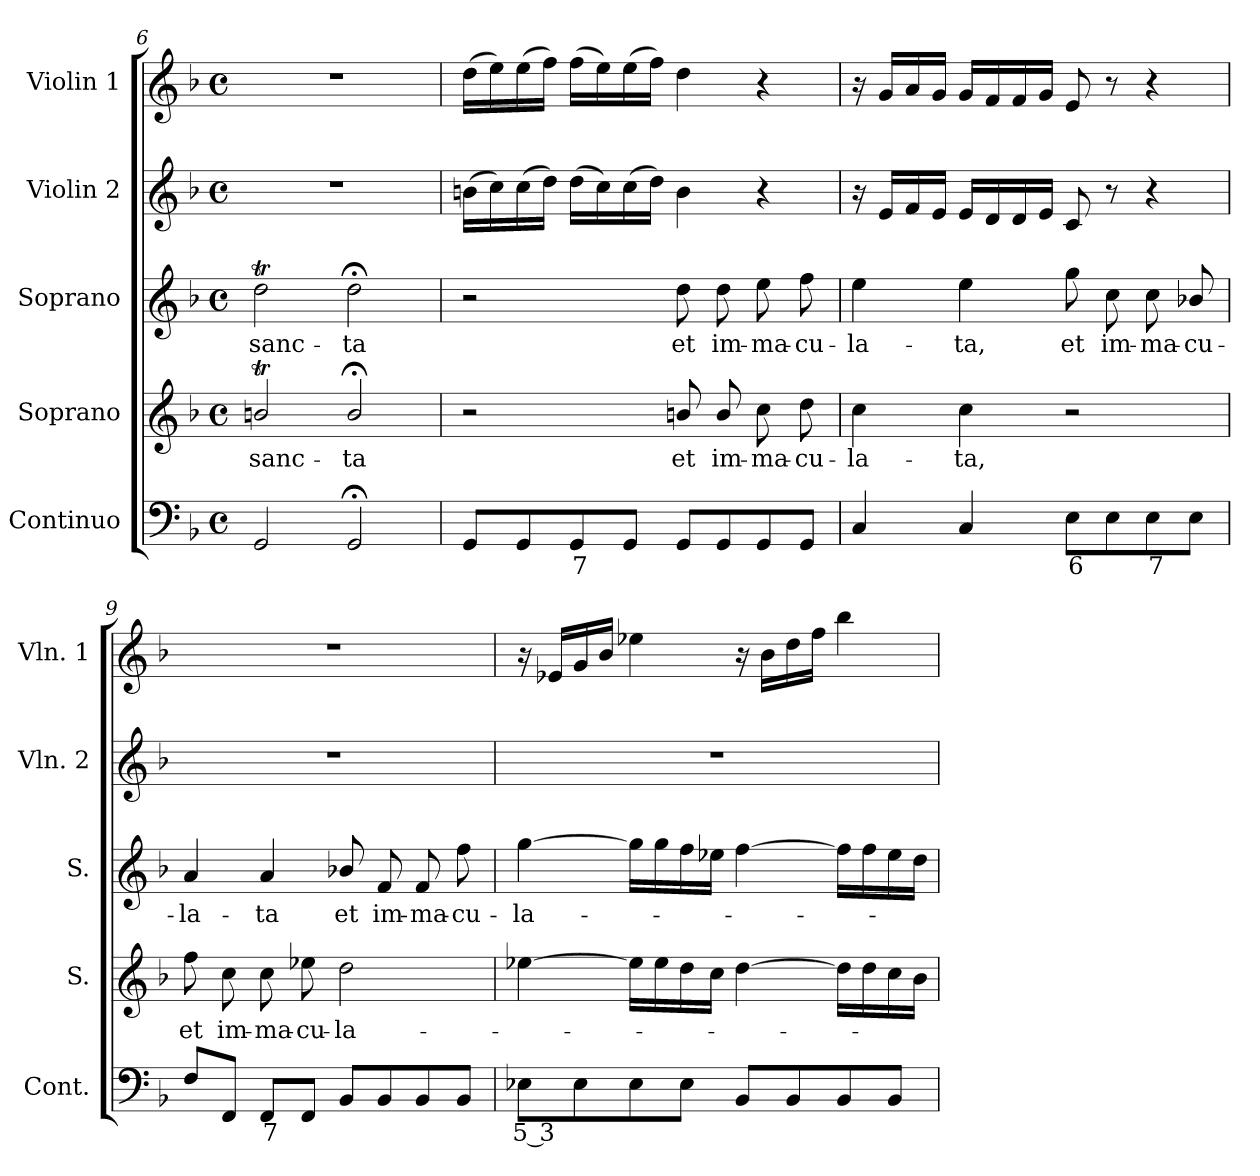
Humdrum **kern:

**kern	**text	**kern	**text	**kern	**text	**kern	**kern
*part5	*part5	*part4	*part4	*part3	*part3	*part2	*part1
*staff5	*staff5	*staff4	*staff4	*staff3	*staff3	*staff2	*staff1
*I"Continuo	*	*I"Soprano	*	*I"Soprano	*	*I"Violin 2	*I"Violin 1
*I'Cont.	*	*I'S.	*	*I'S.	*	*I'Vln. 2	*I'Vln. 1
!!LO:LB:g=z
*clefF4	*	*clefG2	*	*clefG2	*	*clefG2	*clefG2
*k[b-]	*	*k[b-]	*	*k[b-]	*	*k[b-]	*k[b-]
*F:	*	*F:	*	*F:	*	*F:	*F:
*M4/4	*	*M4/4	*	*M4/4	*	*M4/4	*M4/4
*met(c)	*	*met(c)	*	*met(c)	*	*met(c)	*met(c)
=6	=6	=6	=6	=6	=6	=6	=6
!	!	!	!LO:LY:b:color=#000000	!	!	!	!
!	!	!	!	!	!LO:LY:b:color=#000000	!	!
2GGi/	.	2bnti/	sanc-	2ddTi\	sanc-	1r	1r
!	!	!	!LO:LY:b:color=#000000	!	!	!	!
!	!	!	!	!	!LO:LY:b:color=#000000	!	!
2GG;i/	.	2b;i/	-ta	2dd;i\	-ta	.	.
=7	=7	=7	=7	=7	=7	=7	=7
8GGi/L	.	2r	.	2r	.	(16bni\LL	(16ddi\LL
.	.	.	.	.	.	16cci\)	16eei\)
8GGi/	.	.	.	.	.	(16cci\	(16eei\
.	.	.	.	.	.	16ddi\JJ)	16ffi\JJ)
!	!LO:LY:b:color=#000000	!	!	!	!	!	!
8GGi/	7	.	.	.	.	(16ddi\LL	(16ffi\LL
.	.	.	.	.	.	16cci\)	16eei\)
8GGi/J	.	.	.	.	.	(16cci\	(16eei\
.	.	.	.	.	.	16ddi\JJ)	16ffi\JJ)
!	!	!	!LO:LY:b:color=#000000	!	!	!	!
!	!	!	!	!	!LO:LY:b:color=#000000	!	!
8GGi/L	.	8bni/	et	8ddi\	et	4bi\	4ddi\
!	!	!	!LO:LY:b:color=#000000	!	!	!	!
!	!	!	!	!	!LO:LY:b:color=#000000	!	!
8GGi/	.	8bi/	im-	8ddi\	im-	.	.
!	!	!	!LO:LY:b:color=#000000	!	!	!	!
!	!	!	!	!	!LO:LY:b:color=#000000	!	!
8GGi/	.	8cci\	-ma-	8eei\	-ma-	4r	4r
!	!	!	!LO:LY:b:color=#000000	!	!	!	!
!	!	!	!	!	!LO:LY:b:color=#000000	!	!
8GGi/J	.	8ddi\	-cu-	8ffi\	-cu-	.	.
=8	=8	=8	=8	=8	=8	=8	=8
!	!	!	!LO:LY:b:color=#000000	!	!	!	!
!	!	!	!	!	!LO:LY:b:color=#000000	!	!
4Ci/	.	4cci\	-la-	4eei\	-la-	16r	16r
.	.	.	.	.	.	16ei/LL	16gi/LL
.	.	.	.	.	.	16fi/	16ai/
.	.	.	.	.	.	16ei/JJ	16gi/JJ
!	!	!	!LO:LY:b:color=#000000	!	!	!	!
!	!	!	!	!	!LO:LY:b:color=#000000	!	!
4Ci/	.	4cci\	-ta,	4eei\	-ta,	16ei/LL	16gi/LL
.	.	.	.	.	.	16di/	16fi/
.	.	.	.	.	.	16di/	16fi/
.	.	.	.	.	.	16ei/JJ	16gi/JJ
!	!LO:LY:b:color=#000000	!	!	!	!	!	!
!	!	!	!	!	!LO:LY:b:color=#000000	!	!
8Ei\L	6	2r	.	8ggi\	et	8ci/	8ei/
!	!	!	!	!	!LO:LY:b:color=#000000	!	!
8Ei\	.	.	.	8cci\	im-	8r	8r
!	!LO:LY:b:color=#000000	!	!	!	!	!	!
!	!	!	!	!	!LO:LY:b:color=#000000	!	!
8Ei\	7	.	.	8cci\	-ma-	4r	4r
!	!	!	!	!	!LO:LY:b:color=#000000	!	!
8Ei\J	.	.	.	8b-Xi/	-cu-	.	.
=9	=9	=9	=9	=9	=9	=9	=9
!	!	!	!LO:LY:b:color=#000000	!	!	!	!
!	!	!	!	!	!LO:LY:b:color=#000000	!	!
8Fi/L	.	8ffi\	et	4ai/	-la-	1r	1r
!	!	!	!LO:LY:b:color=#000000	!	!	!	!
8FFi/J	.	8cci\	im-	.	.	.	.
!	!LO:LY:b:color=#000000	!	!	!	!	!	!
!	!	!	!LO:LY:b:color=#000000	!	!	!	!
!	!	!	!	!	!LO:LY:b:color=#000000	!	!
8FFi/L	7	8cci\	-ma-	4ai/	-ta	.	.
!	!	!	!LO:LY:b:color=#000000	!	!	!	!
8FFi/J	.	8ee-Xi\	-cu-	.	.	.	.
!	!	!	!LO:LY:b:color=#000000	!	!	!	!
!	!	!	!	!	!LO:LY:b:color=#000000	!	!
8BB-i/L	.	2ddi\	-la-	8b-Xi/	et	.	.
!	!	!	!	!	!LO:LY:b:color=#000000	!	!
8BB-i/	.	.	.	8fi/	im-	.	.
!	!	!	!	!	!LO:LY:b:color=#000000	!	!
8BB-i/	.	.	.	8fi/	-ma-	.	.
!	!	!	!	!	!LO:LY:b:color=#000000	!	!
8BB-i/J	.	.	.	8ffi\	-cu-	.	.
!!LO:LB:g=z
=10	=10	=10	=10	=10	=10	=10	=10
!	!LO:LY:b:color=#000000	!	!	!	!	!	!
!	!	!	!	!	!LO:LY:b:color=#000000	!	!
8E-Xi\L	5 3	[4ee-Xi\	.	[4ggi\	-la-	1r	16r
.	.	.	.	.	.	.	16e-Xi/LL
8E-i\	.	.	.	.	.	.	16gi/
.	.	.	.	.	.	.	16b-i/JJ
8E-i\	.	16ee-i\LL]	.	16ggi\LL]	.	.	4ee-Xi\
.	.	16ee-i\	.	16ggi\	.	.	.
8E-i\J	.	16ddi\	.	16ffi\	.	.	.
.	.	16cci\JJ	.	16ee-Xi\JJ	.	.	.
8BB-i/L	.	[4ddi\	.	[4ffi\	.	.	16r
.	.	.	.	.	.	.	16b-i\LL
8BB-i/	.	.	.	.	.	.	16ddi\
.	.	.	.	.	.	.	16ffi\JJ
8BB-i/	.	16ddi\LL]	.	16ffi\LL]	.	.	4bb-i\
.	.	16ddi\	.	16ffi\	.	.	.
8BB-i/J	.	16cci\	.	16ee-i\	.	.	.
.	.	16b-i\JJ	.	16ddi\JJ	.	.	.
=	=	=	=	=	=	=	=
*-	*-	*-	*-	*-	*-	*-	*-
